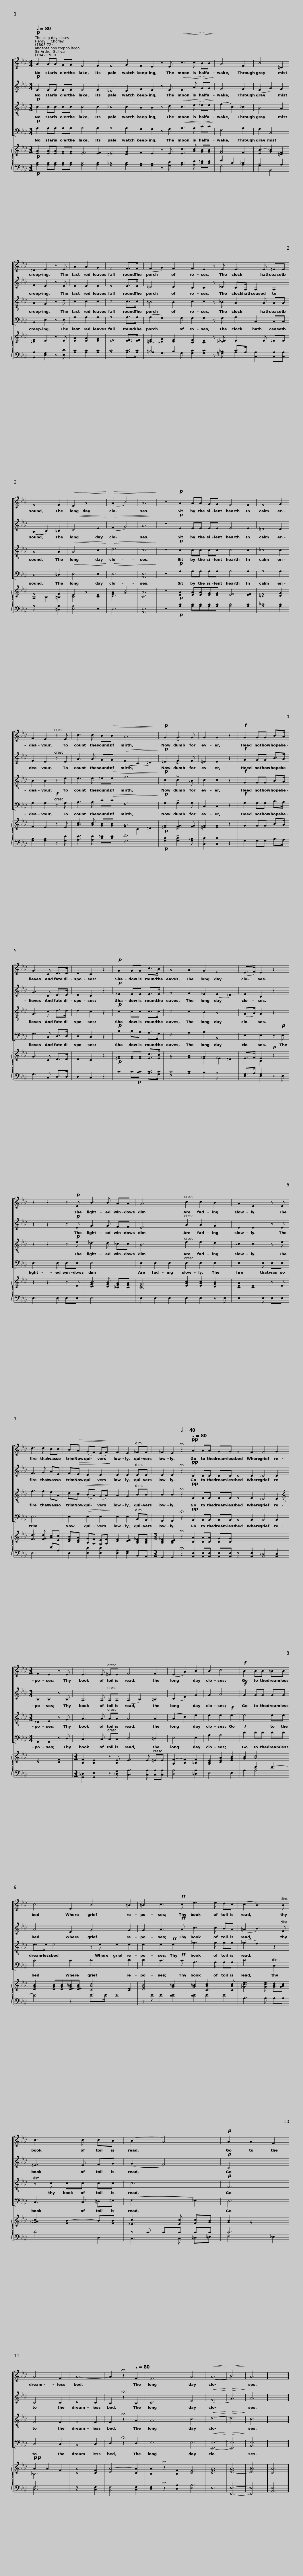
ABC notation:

X:1
%%score [ 1 2 3 4 ] { ( 5 8 ) | ( 6 7 ) }
L:1/8
Q:1/4=80
M:3/4
I:linebreak $
K:Ab
V:1 treble
V:2 treble
V:3 treble-8
V:4 bass
V:5 treble
V:8 treble
V:6 bass
V:7 bass
V:1
!p! A2 AA GG | F4 F2 | F4 G2 | F2 E2 z E |!<(! c3 c!<)!!>(! BB!>)! |$ %5
 A4 F2 | B4 =D2 | =D2 E2 z E | A2 A2 G2 | F4 F>F | %10
 (F2 G2) F2 |$ F2 E2 z E | E3 E =EE | F4 F2 |!<(! E2 A4!<)! | %15
!>(! (A2 B4) | A6!>)! | z6 |$!p! A2 AA GG | F4 F2 | %20
 F4 G2 | F2 E2 z E | c3 c B!>(!B | A6!>)! |$!p! G2 !>!G3 G | %25
 G2 G2 z2 |!f! G2 GG B>A | G3 C D>D | D2 C2 z2 |$!p! G2 GG c>B | %30
 A4 A2 | G2 F4 | (E>F) E2 z2 | z2 z2 z!p! E |$ B3 B AA | %35
 G6 | c2 c2 B2 | A2 E2 z E | d3 d cc |$ B!>(!A (GF) (EF)!>)! | %40
 F2 E2 _FF | _F2 E2[Q:1/4=40] !fermata!z2 |$!pp![Q:1/4=80] A2 AA GG F4 F2 F4 G2 |$[M:3/4] F2 E2 z E |$ E3 E =EE | %45
 F4 F2 | (E2 A2) B2 | B2 c4 |!f! B2 BB =BB |$ c4 E2 |$ %50
 B4 =B2 | =B2 c3!ff! c | e3 e dc | (c2 B3) B |$ c3 c cB |$ %55
 (B2 A4) |!p! A2 A2 F2 | A4 F2 |$ A6- |$ A2[Q:1/4=40] !fermata!z2[Q:1/4=80] F2 | %60
 E6 | A6 |!<(! (A6!<)! |!>(! B6)!>)! | A6 |] %65
 x6 |] %66
V:2
!p! E2 EE EE | E4 E2 | =D4 D2 | F2 E2 z E |!<(! E3 A!<)!!>(! GG!>)! |$ %5
 F4 F2 | (E2 G2) F2 | F2 E2 z E | E2 E2 E2 | E4 E>E | %10
 =D4 D2 |$ C2 C2 z !courtesy!_D | C>A, A,2 A,2 | (A,2 B,2) =B,2 |!<(! C4 E2!<)! | %15
!>(! (F2 G4) | A6!>)! | z6 |$!p! E2 EE EE | E4 E2 | %20
 =D4 D2 | F2 E2 z E | A3 A GG |!>(! (F2 C2 =D2)!>)! |$!p! =E2 !>!F3 F | %25
 =E2 E2 z2 |!f! G2 GG B>A | G3 C D>D | D2 C2 z2 |$!p! =E2 EE E>E | %30
 F4 F2 | !courtesy!_E2 (E2 =D2) | E2 B,2 z2 | z2 z2 z!p! E |$ G3 G FF | %35
 E6 | A2 A2 G2 | E2 E2 z E | F3 G AE |$ F!>(!E D2 D2!>)! | %40
 D2 D2 DD | D2 D2 !fermata!z2 |$!pp! C2 CC CC C4 C2 _C4 C2 |$[M:3/4] B,2 B,2 z B, |$ A,3 A, A,A, | %45
 (A,2 B,2) =B,2 | (C2 E2) G2 | G2 A4 |!f! G2 GG GG |$ A4 E2 |$ %50
 G4 G2 | G2 A3!ff! A | c3 c BA | (=A2 B3) F |$ =E3 E FG |$ %55
 (G2 F4) |!p! B,6 | C4 C2 |$ D4 C2 |$ B,2 !fermata!z2 B,2 | %60
 C6 | E6 |!<(! (F6!<)! |!>(! G6)!>)! | A6 |] %65
 x6 |] %66
V:3
!p! c2 cc cc | c4 c2 | _c4 c2 | B2 B2 z d |!<(! c3 e!<)!!>(! =ee!>)! |$ %5
 (f2 c2) _c2 | B4 A2 | A2 G2 z d | c2 c2 c2 | c4 c>c | %10
 =B4 B2 |$ c2 c2 z !courtesy!_B | A3 A AA | A4 A2 |!<(! A4 c2!<)! | %15
!>(! d6 | c6!>)! | z6 |$!p! c2 cc cc | c4 c2 | %20
 _c4 c2 | B2 B2 z e | e3 e =e!>(!e | f6!>)! |$!p! c2 !>!c3 =B | %25
 c2 c2 z2 |!f! G2 GG B>A | G3 c d>d | d2 c2 z2 |$!p! c2 cc c>c | %30
 c4 c2 | B2 A4 | (G>A) G2 z2 | z2 z2 z!p! e |$ !courtesy!_d3 d _cc | %35
 B6 | e2 e2 d2 | !courtesy!=c2 c2 z e | f3 f eA |$ d!>(!c (BA) (GA)!>)! | %40
 A2 G2 BB | B2 B2 !fermata!z2 |$!pp! E2 EE EE E4 E2 =D4 D2 |$[M:3/4][K:treble-8] =D2 E2 z G |$ A3 A AA | %45
 A4 A2 | (A2 c2) e2 | e2 e2!f! e2- | e4 ee |$ e>e e4 |$ %50
 z e e2 e2 | e2 e2!ff! e2 | _g3 g gg | (_g2 f2) z2 |$ z c cc cc |$ %55
 c6 |!p! F6 | F4 F2 |$ F4 F2 |$ F2 !fermata!z2 A2 | %60
 A6 | c6 |!<(! d6-!<)! |!>(! d6!>)! | c6 |] %65
 x6 |] %66
V:4
!p! A,2 A,A, A,A, | A,4 A,2 | A,4 A,2 | G,2 G,2 z G, |!<(! A,3 A,!<)!!>(! CC!>)! |$ %5
 F,4 A,2 | G,2 B,,4 | B,,2 E,2 z E, | A,2 A,2 A,2 | A,4 A,>A, | %10
 (A,2 G,3) G, |$ G,2 G,2 z G, | A,2 C,2 C,C, | D,4 =D,2 |!<(! E,4 E,2!<)! | %15
!>(! E,6 | [A,,E,]6!>)! | z6 |$!p! A,2 A,A, A,A, | A,4 A,2 | %20
 A,4 A,2 | G,2 G,2!f! z G, | A,3 A, C!>(!C | F,6!>)! |$!p! G,2 !>!G,3 G, | %25
 C,2 C,2 z2 |!f! G,2 G,G, B,>A, | G,3 C, D,>D, | D,2 C,2 z2 |$!p! C2 CB, A,>G, | %30
 F,4 A,2 | B,2 B,,4 | E,2 E,2 z!p! E, | E,3 E, E,E, |$ E,6 | %35
 E,2 E,2 E,2 | E,2 E,2 E,2 | E,3 E, E,E, | E,6 |$ E,2!>(! E,2 E,2!>)! | %40
 E,2 E,2 B,,A,, | G,,2 G,,2 !fermata!z2 |$!pp! A,,2 A,,A,, A,,A,, A,,4 A,,2 A,,4 A,,2 |$[M:3/4] G,,2 G,,2 z D, |$ C,3 C, C,C, | %45
 D,4 =D,2 | E,4 E,2 | A,2 A,4 |!f! D2 DD DD |$ C4 C2 |$ %50
 D4 D2 | D2 C3!ff! C | A,3 A, A,A, | D4 D,2 |$ C,3 C, =D,=E, |$ %55
 (F,4 !courtesy!_E,2) | D,6 | C,4 C,2 |$ B,,4 C,2 |$ D,2 !fermata!z2 D,2 | %60
 E,6 | E,6 |!<(! [E,,E,]6-!<)! |!>(! [E,,E,]6!>)! | [A,,E,]6 |] %65
 x6 |] %66
V:5
!p! [EA]2 [EA][EA] [EG][EG] | [EF]4 [EF]2 | [=DF]4 [DG]2 | F2 E2 z E | [Ec]3 [Ac] [GB][GB] |$ %5
 [FA]4 F2 | [EB]2- [GB]2 [=DF]2 | [=DF]2 E2 z E | [EA]2 [EA]2 [EG]2 | [EF]4 [EF]>[EF] | %10
 [=DF]2- [DG]2 [DF]2 |$ [CF]2 [CE]2 z [!courtesy!_D!courtesy!_E] | E3 E =EE | F4 F2 | E2 A4 | %15
 [FA]2 [GB]4 | [CA]6 | z6 |$!p! [EA]2 [EA][EA][EG][EG] | [EF]4 [EF]2 | %20
 [=DF]4 [DG]2 | F2 E2 z E | [Ac]3 [Ac] [GB][GB] | A6 |$!p! [=EG]2 !>![FG]3 [FG] | %25
 [=EG]2 [EG]2 z2 | G2 GG B>A | G3 C D>D | D2 C2 z2 |$!p! [=EG]2 [EG][EG] [Ec]>[EB] | %30
 [FA]4 [FA]2 | G2 F4 | E>F E2!p! z2 | z2 z2 z E |$ [DGB]3 [DGB] [_CFA][CFA] | %35
 [B,EG]6 | [EAc]2 [EAc]2 [DGB]2 | [CEA]2 [CE]2 z E | [Fd]3 [FGd] [Ac][Ec] |$ [DFB][CEA] [B,G][A,F] [G,E][A,F] | %40
 [DF]2 [DE]2 [B,D_F][B,DF] |[M:3/4] [B,D_F]2 [B,DE]2 !fermata!z2 |$ [CA]2 [CA][CA] [CG][CG] x12 |$ [CF]4 [CF]2 |$[M:3/4] [B,F]2 [B,E]2 z [B,E] | %45
 E3 E =EE | [A,F]2- [B,F]2 [=B,F]2 | [A,CE]2 [CEA]2 [EGB]2 | [GB]2 [Ac]4 |$ [DGB]2 [DGB][DGB][DEG=B][DEGB] |$ %50
 [CAc]4 [CE]2 | [DGB]4 [G=B]2 | [G=B]2 [CAc]3 [CAc] | [_Gce]3 [Gce] [GBd][GAc] |$ [_G=Ac]2 [FB]2- B[FB] |$ %55
 [=Ec]3 [Ec] [Fc][GB] | [GB]2 [FA]4 |!p!!p! A2 A2 F2 |$ [CA]4 [CF]2 |$ [DA]4- [CA]2 | %60
 [B,A]2 !fermata!z2 [B,F]2 | [CE]6 | [CEA]6 | [D-FA-]6 | [DGB]6 |] %65
 [CA]6 |] %66
V:6
!p! [A,C]2 [A,C][A,C] [A,C][A,C] | [A,C]4 [A,C]2 | [A,_C]4 [A,C]2 | [G,B,]2 [G,B,]2 z [G,D] | [A,C]3 [A,E] [C=E][CE] |$ %5
 F2 C2 [A,_C]2 | B,4 A,2 | x4 z x | x6 | x6 | %10
 =B,4 B,2 |$ x4 z x | C>A, x4 | x6 | x6 | %15
 x6 | x6 | x6 |$!p! [A,C]2 [A,C][A,C][A,C][A,C] | [A,C]4 [A,C]2 | %20
 [A,_C]4 [A,C]2 | [G,B,]2 [G,B,]2 z [G,E] | [A,E]3 [A,E] [C=E][CE] | [F,F]6 |$!p! [G,C]2 !>![G,C]3 [G,=B,] | %25
 [C,C]2 [C,C]2 z2 | G,2 G,G, B,>A, | G,3 C, D,>D, | D,2 C,2 z2 |$!p! x6 | %30
 x6 | x6 | G,>A, G,2 z x | x6 |$ E,6 | %35
 E,2 E,2 E,2 | E,2 E,2 z E, | E,3 E, E,E, | E,6 |$ E,2 [E,D]2 [E,D]2 | %40
 [E,A,]2 [E,G,]2 B,,A,, |[M:3/4] G,,2 G,,2 !fermata!z2 |$ [A,,E,]2 [A,,E,][A,,E,] [A,,E,][A,,E,] [A,,E,]4 [A,,E,]2 [A,,=D,]4 [A,,D,]2 |$ x6 |$[M:3/4] x4 z x | %45
 x6 | x6 | x6 | x2 E2 E2- |$ E4 z2 |$ %50
 E>E E4 | z E E2 [DE]2 | [DE]2 E2 E2 | A,3 A, A,A, |$ D4 D,2 |$ %55
 z C CC CC | C6 | F,6 |$ [C,F,]4 [C,F,]2 |$ [B,,F,]4 [C,F,]2 | %60
 [D,F,]2 !fermata!z2 [D,A,]2 | [E,A,]6 | E,6 | [E,,E,]6- | [E,,E,]6 |] %65
 [A,,E,]6 |] %66
V:7
 x6 | x6 | x6 | x6 | x6 |$ %5
 F,4 A,2 | G,2 B,,4 | [B,,A,]2 [E,G,]2 z [E,D] | [A,C]2 [A,C]2 [A,C]2 | [A,C]4 [A,C]>[A,C] | %10
 A,2 G,3 G, |$ [G,C]2 [G,C]2 z [!courtesy!=G,!courtesy!_B,] | A,2 [C,A,]2 [C,A,][C,A,] | [D,A,]4 [=D,A,]2 | [E,A,]4 E,2 | %15
 E,6 | [A,,E,]6 | z6 |$ x6 | x6 | %20
 x6 | x6 | x6 | x6 |$ x6 | %25
 x6 | x6 | x6 | x6 |$ C2 C[B,C] [A,C]>[G,C] | %30
 [F,C]4 [A,C]2 | B,2 [B,,A,]4 | E,2 E,2 z E, | E,3 E, E,E, |$ x6 | %35
 x6 | x6 | x6 | x6 |$ x6 | %40
 x6 |[M:3/4] x6 |$ x18 |$ x6 |$[M:3/4] [G,,=D,]2 [G,,E,]2 z [_D,G,] | %45
 [C,A,]3 [C,A,] [C,A,][C,A,] | [D,A,]4 [=D,A,]2 | E,4 E,2 | A,2 A,4 |$ x4 x x |$ %50
 x6 | x6 | x6 | x6 |$ x6 |$ %55
 C,3 C, =D,=E, | F,4 !courtesy!_E,2 | D,6 |$ x6 |$ x6 | %60
 x6 | x6 | x6 | x6 | x6 |] %65
 x6 |] %66
V:8
 x6 | x6 | x6 | x6 | x6 |$ %5
 x6 | x6 | x6 | x6 | x6 | %10
 x6 |$ x6 | x6 | A,2 B,2 =B,2 | C4 [CE]2 | %15
 D6 | x6 | z6 |$ x6 | x6 | %20
 x6 | x4 z x | x6 | F2 C2 =D2 |$ x6 | %25
 x6 | x6 | x6 | x6 |$ x6 | %30
 x6 | !courtesy!_E2 E2 =D2 | E2 B,2 z2 | z2 z2 z x |$ x6 | %35
 x6 | x6 | x4 z x | x4[I:staff +1] EA, |$ x6 | %40
 x6 |[M:3/4] x6 |$ x18 |$ x6 |$[M:3/4][I:staff -1] x6 | %45
 x6 | x6 | x6 | x6 |$ x6 |$ %50
 x6 | x6 | x6 | x6 |$ x6 |$ %55
 x6 | x6 | !courtesy!_B,6 |$ x6 |$ x6 | %60
 x6 | x6 | x6 | x6 | x6 |] %65
 x6 |] %66
